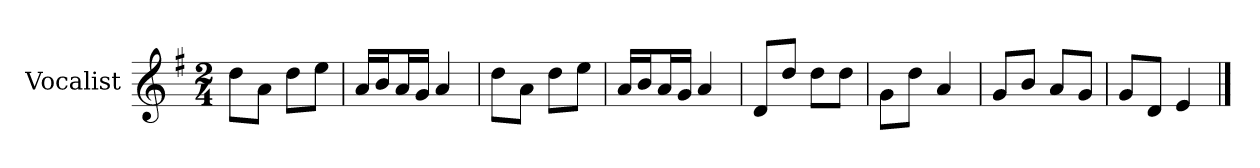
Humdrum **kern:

**kern
*part1
*staff1
*I"Vocalist
*k[f#]
*G:
*M2/4
=
8ddL
8aJ
8ddL
8eeJ
=1
16aLL
16bJ
16aL
16gJJ
4a
=2
8ddL
8aJ
8ddL
8eeJ
=3
16aLL
16bJ
16aL
16gJJ
4a
=4
8dL
8ddJ
8ddL
8ddJ
=5
8gL
8ddJ
4a
=6
8gL
8bJ
8aL
8gJ
=7
8gL
8dJ
4e
==
*-
